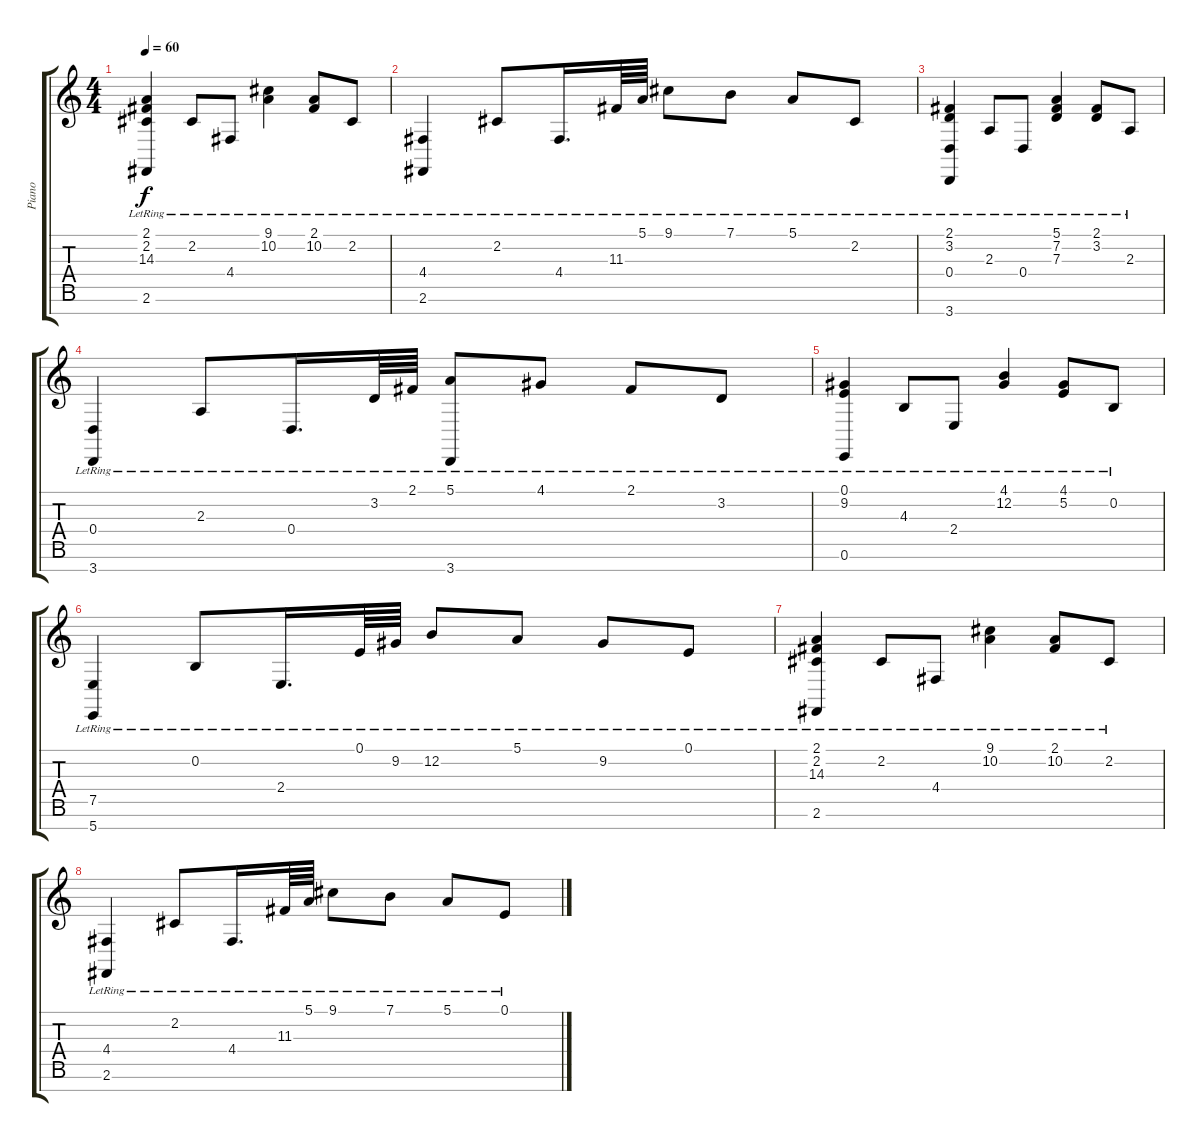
\track ("Piano" "Piano") {instrument brightacousticpiano}
\staff {score tabs}
\tuning (E4 B3 G3 D3 A2 E2 B1) {hide}
\ts (4 4)
\tempo 60
\clef g2
\ks c
(2.1 2.2{lr} 14.3 2.6{lr}).4{dy f} 2.2{lr}.8 4.4{lr}.8 (9.1 10.2{lr}).4 (2.1 10.2{lr}).8 2.2{lr}.8 |
(4.4{lr} 2.6{lr}).4 2.2{lr}.8 4.4{lr}.16{d} 11.3{lr}.64 5.1{lr}.64 9.1{lr}.8 7.1{lr}.8 5.1{lr}.8 2.2{lr}.8 |
(2.1{lr} 3.2{lr} 0.4 3.7).4 2.3{lr}.8 0.4{lr}.8 (5.1 7.2 7.3{lr}).4 (2.1{lr} 3.2).8 2.3{lr}.8 |
(0.4{lr} 3.7{lr}).4 2.3{lr}.8 0.4{lr}.16{d} 3.2{lr}.64 2.1{lr}.64 (5.1{lr} 3.7{lr}).8 4.1{lr}.8 2.1{lr}.8 3.2{lr}.8 |
(0.1{lr} 9.2{lr} 0.6{lr}).4 4.3{lr}.8 2.4{lr}.8 (4.1{lr} 12.2{lr}).4 (4.1{lr} 5.2{lr}).8 0.2{lr}.8 |
(7.5{lr} 5.7{lr}).4 0.2{lr}.8 2.4{lr}.16{d} 0.1{lr}.64 9.2{lr}.64 12.2{lr}.8 5.1{lr}.8 9.2{lr}.8 0.1{lr}.8 |
(2.1{lr} 2.2{lr} 14.3{lr} 2.6{lr}).4 2.2{lr}.8 4.4{lr}.8 (9.1{lr} 10.2{lr}).4 (2.1{lr} 10.2{lr}).8 2.2{lr}.8 |
(4.4{lr} 2.6{lr}).4 2.2{lr}.8 4.4{lr}.16{d} 11.3{lr}.64 5.1{lr}.64 9.1{lr}.8 7.1{lr}.8 5.1{lr}.8 0.1{lr}.8
